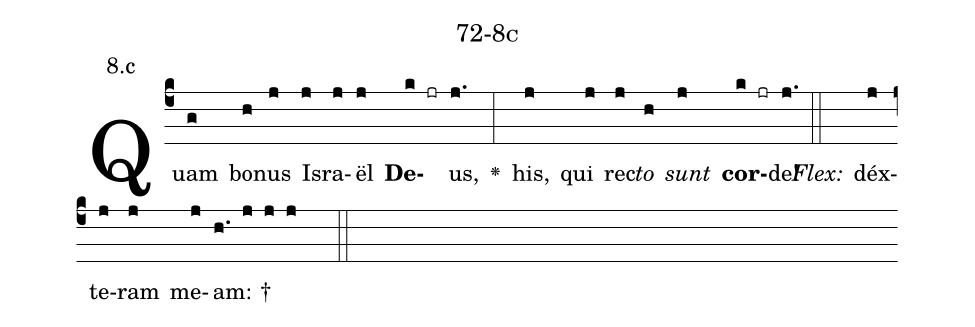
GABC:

name: 72-8c;
annotation: 8.c;
%%
(c4)Quam(g) bo(h)nus(j) Is(j)ra(j)ël(j) <b>De</b>(k jr)us,(j.) <v>\greheightstar</v>(:) his,(j) qui(j) rec(j)<i>to</i>(h) <i>sunt</i>(j) <b>cor</b>(k jr)de!(j.) (::)
<i>Flex:</i>()  déx(j)te(j)ram(j) me(j)am: †(h. j j j  ::)

%E(j) u(j) o(h) u(j) a(k) e.(j.) (::)
